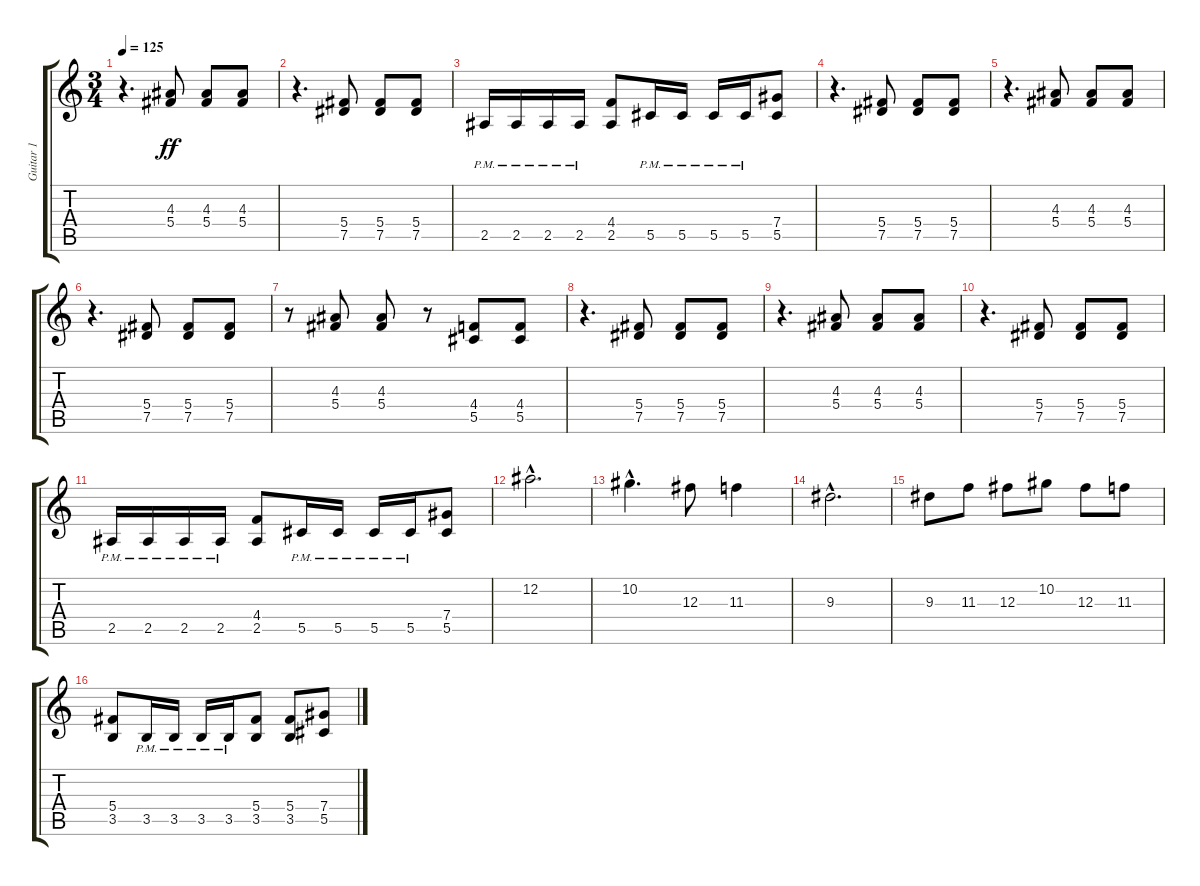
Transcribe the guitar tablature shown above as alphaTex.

\track ("Guitar 1" "Guitar 1") {instrument distortionguitar}
\staff {score tabs}
\tuning (Eb4 Bb3 Gb3 Db3 Ab2 Eb2) {hide}
\ts (3 4)
\tempo 125
\clef g2
\ks c
r.4{d dy ff} (4.3 5.4).8 (4.3 5.4).8 (4.3 5.4).8 |
r.4{d} (5.4 7.5).8 (5.4 7.5).8 (5.4 7.5).8 |
2.5{pm}.16 2.5{pm}.16 2.5{pm}.16 2.5{pm}.16 (4.4 2.5).8 5.5{pm}.16 5.5{pm}.16 5.5{pm}.16 5.5{pm}.16 (7.4 5.5).8 |
r.4{d} (5.4 7.5).8 (5.4 7.5).8 (5.4 7.5).8 |
r.4{d} (4.3 5.4).8 (4.3 5.4).8 (4.3 5.4).8 |
r.4{d} (5.4 7.5).8 (5.4 7.5).8 (5.4 7.5).8 |
r.8 (4.3 5.4).8 (4.3 5.4).8 r.8 (4.4 5.5).8 (4.4 5.5).8 |
r.4{d} (5.4 7.5).8 (5.4 7.5).8 (5.4 7.5).8 |
r.4{d} (4.3 5.4).8 (4.3 5.4).8 (4.3 5.4).8 |
r.4{d} (5.4 7.5).8 (5.4 7.5).8 (5.4 7.5).8 |
2.5{pm}.16 2.5{pm}.16 2.5{pm}.16 2.5{pm}.16 (4.4 2.5).8 5.5{pm}.16 5.5{pm}.16 5.5{pm}.16 5.5{pm}.16 (7.4 5.5).8 |
12.2{hac}.2{d} |
10.2{hac}.4{d} 12.3.8 11.3.4 |
9.3{hac}.2{d} |
9.3.8 11.3.8 12.3.8 10.2.8 12.3.8 11.3.8 |
(5.4 3.5).8 3.5{pm}.16 3.5{pm}.16 3.5{pm}.16 3.5{pm}.16 (5.4 3.5).8 (5.4 3.5).8 (7.4 5.5).8
